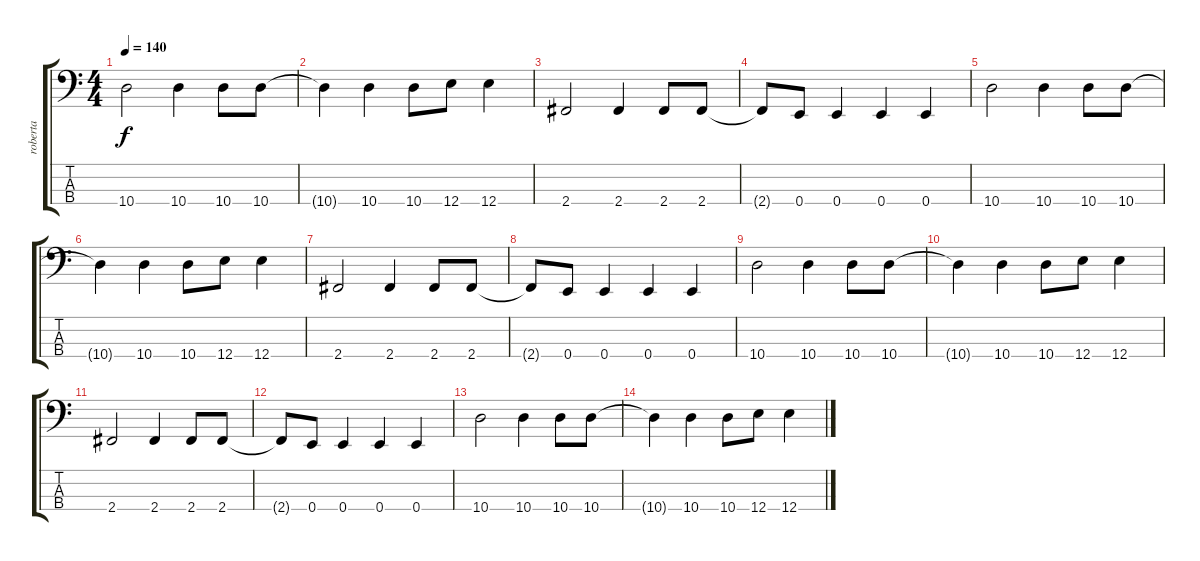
\track ("roberta" "roberta") {instrument electricbasspick}
\staff {score tabs}
\tuning (G2 D2 A1 E1) {hide}
\ts (4 4)
\tempo 140
\clef f4
\ks c
10.4.2{dy f} 10.4.4 10.4.8 10.4.8 |
10.4{t}.4 10.4.4 10.4.8 12.4.8 12.4.4 |
2.4.2 2.4.4 2.4.8 2.4.8 |
2.4{t}.8 0.4.8 0.4.4 0.4.4 0.4.4 |
10.4.2 10.4.4 10.4.8 10.4.8 |
10.4{t}.4 10.4.4 10.4.8 12.4.8 12.4.4 |
2.4.2 2.4.4 2.4.8 2.4.8 |
2.4{t}.8 0.4.8 0.4.4 0.4.4 0.4.4 |
10.4.2 10.4.4 10.4.8 10.4.8 |
10.4{t}.4 10.4.4 10.4.8 12.4.8 12.4.4 |
2.4.2 2.4.4 2.4.8 2.4.8 |
2.4{t}.8 0.4.8 0.4.4 0.4.4 0.4.4 |
10.4.2 10.4.4 10.4.8 10.4.8 |
10.4{t}.4 10.4.4 10.4.8 12.4.8 12.4.4
